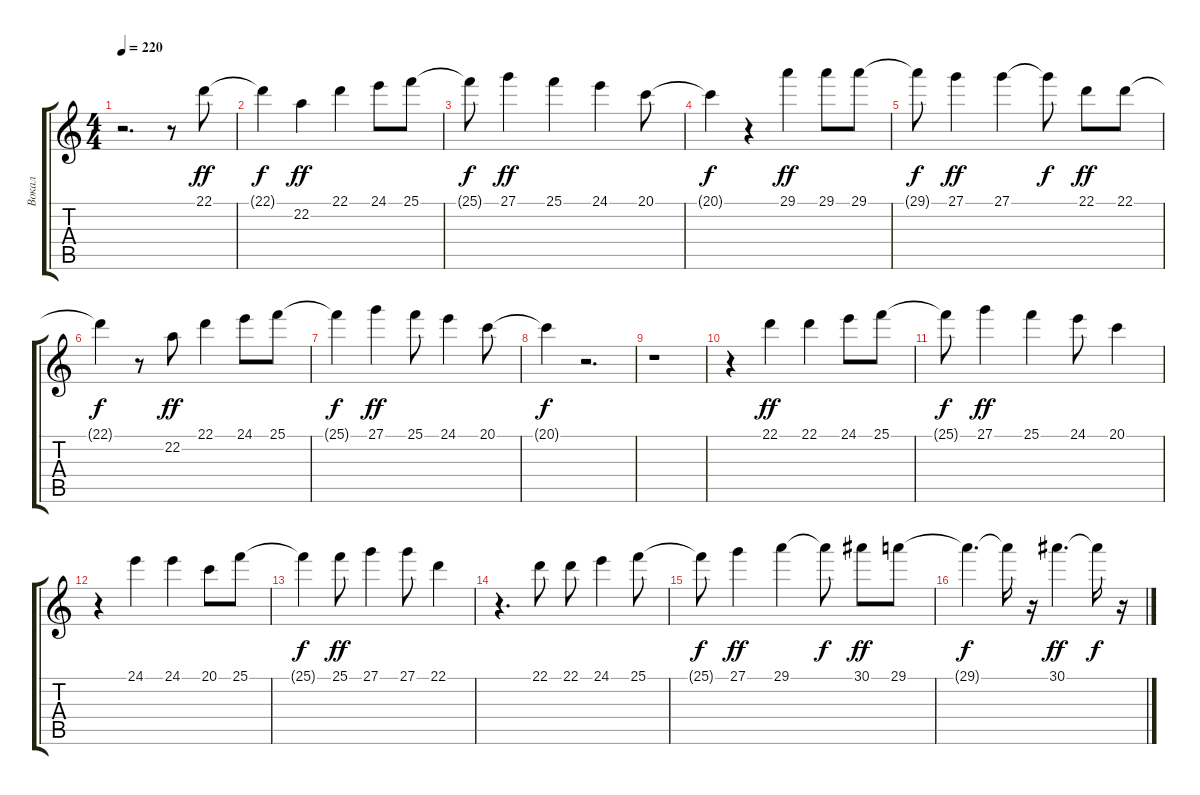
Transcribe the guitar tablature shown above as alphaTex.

\track ("Вокал" "Вокал") {instrument synthvoice}
\staff {score tabs}
\tuning (E4 B3 G3 D3 A2 E2) {hide}
\ts (4 4)
\tempo 220
\clef g2
\ks c
r.2{d dy f} r.8 22.1.8{dy ff} |
22.1{t}.4{dy f} 22.2.4{dy ff} 22.1.4 24.1.8 25.1.8 |
25.1{t}.8{dy f} 27.1.4{dy ff} 25.1.4 24.1.4 20.1.8 |
20.1{t}.4{dy f} r.4 29.1.4{dy ff} 29.1.8 29.1.8 |
29.1{t}.8{dy f} 27.1.4{dy ff} 27.1.4 27.1{t}.8{dy f} 22.1.8{dy ff} 22.1.8 |
22.1{t}.4{dy f} r.8 22.2.8{dy ff} 22.1.4 24.1.8 25.1.8 |
25.1{t}.4{dy f} 27.1.4{dy ff} 25.1.8 24.1.4 20.1.8 |
20.1{t}.4{dy f} r.2{d} |
r.1 |
r.4 22.1.4{dy ff} 22.1.4 24.1.8 25.1.8 |
25.1{t}.8{dy f} 27.1.4{dy ff} 25.1.4 24.1.8 20.1.4 |
r.4 24.1.4 24.1.4 20.1.8 25.1.8 |
25.1{t}.4{dy f} 25.1.8{dy ff} 27.1.4 27.1.8 22.1.4 |
r.4{d} 22.1.8 22.1.8 24.1.4 25.1.8 |
25.1{t}.8{dy f} 27.1.4{dy ff} 29.1.4 29.1{t}.8{dy f} 30.1.8{dy ff} 29.1.8 |
29.1{t}.4{d dy f} 29.1{t}.16 r.16 30.1.4{d dy ff} 30.1{t}.16{dy f} r.16
